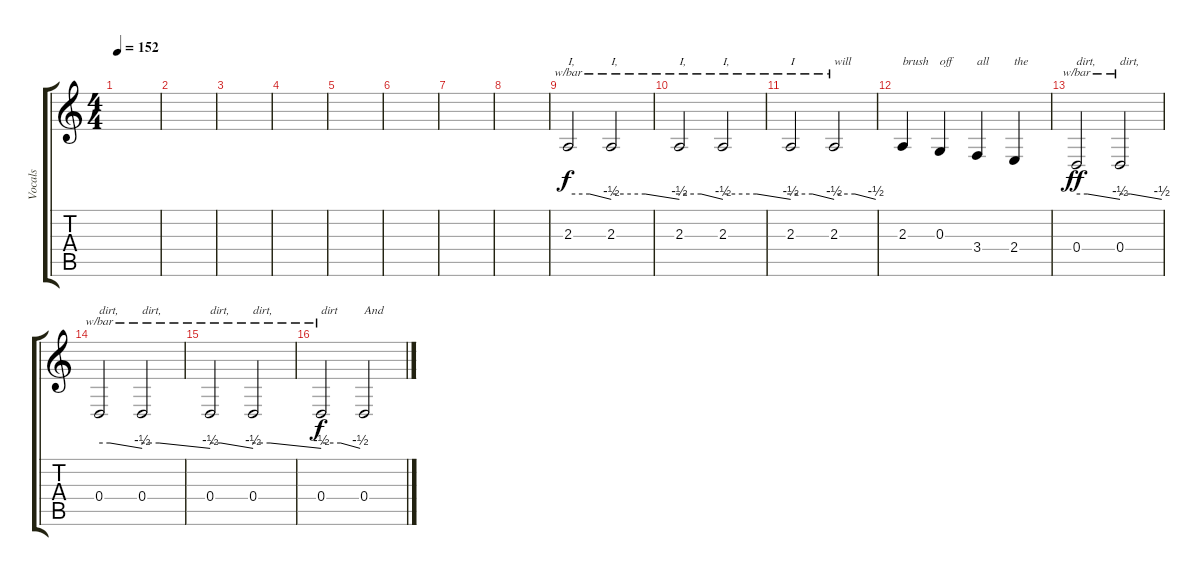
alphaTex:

\track ("Vocals" "Vocals") {instrument lead6voice}
\staff {score tabs}
\tuning (E4 B3 G3 D3 A2 E2) {hide}
\ts (4 4)
\tempo 152
\clef g2
\ks c
|
|
|
|
|
|
|
|
2.3.2{tbe (custom default 0 0 30 0 60 -2) txt "I,"} 2.3.2{tbe (custom default 0 0 30 0 60 -2) txt "I,"} |
2.3.2{tbe (custom default 0 0 30 0 60 -2) txt "I,"} 2.3.2{tbe (custom default 0 0 30 0 60 -2) txt "I,"} |
2.3.2{tbe (custom default 0 0 30 0 60 -2) txt "I"} 2.3.2{tbe (custom default 0 0 30 0 60 -2) txt "will"} |
2.3.4{txt "brush"} 0.3.4{txt "off"} 3.4.4{txt "all"} 2.4.4{txt "the"} |
0.4.2{tbe (custom default 0 0 15 0 60 -2) txt "dirt," dy ff} 0.4.2{tbe (custom default 0 0 15 0 60 -2) txt "dirt,"} |
0.4.2{tbe (custom default 0 0 15 0 60 -2) txt "dirt,"} 0.4.2{tbe (custom default 0 0 15 0 60 -2) txt "dirt,"} |
0.4.2{tbe (custom default 0 0 15 0 60 -2) txt "dirt,"} 0.4.2{tbe (custom default 0 0 15 0 60 -2) txt "dirt,"} |
0.4.2{tbe (custom default 0 0 30 0 60 -2) txt "dirt" dy f} 0.4.2{txt "And"}
